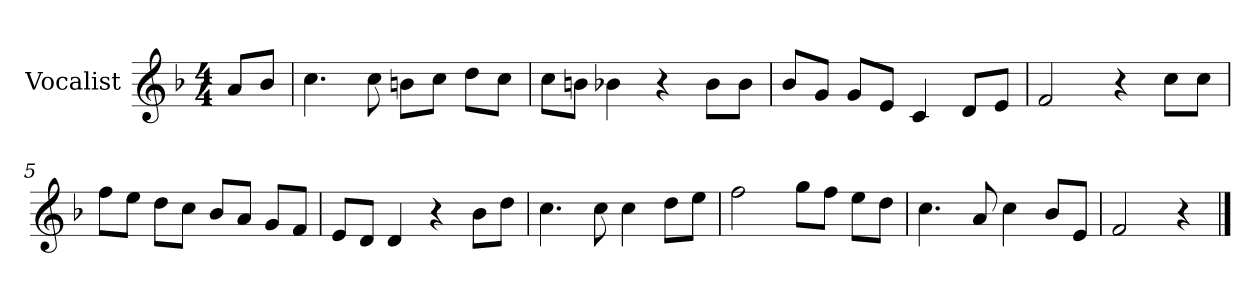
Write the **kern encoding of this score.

**kern
*part1
*staff1
*I"Vocalist
*k[b-]
*F:
*M4/4
=
8aL
8b-J
=1
4.cc
8cc
8bnL
8ccJ
8ddL
8ccJ
=2
8ccL
8bnJ
4b-X
4r
8b-L
8b-J
=3
8b-L
8gJ
8gL
8eJ
4c
8dL
8eJ
=4
2f
4r
8ccL
8ccJ
=5
8ffL
8eeJ
8ddL
8ccJ
8b-L
8aJ
8gL
8fJ
=6
8eL
8dJ
4d
4r
8b-L
8ddJ
=7
4.cc
8cc
4cc
8ddL
8eeJ
=8
2ff
8ggL
8ffJ
8eeL
8ddJ
=9
4.cc
8a
4cc
8b-L
8eJ
=10
2f
4r
==
*-
